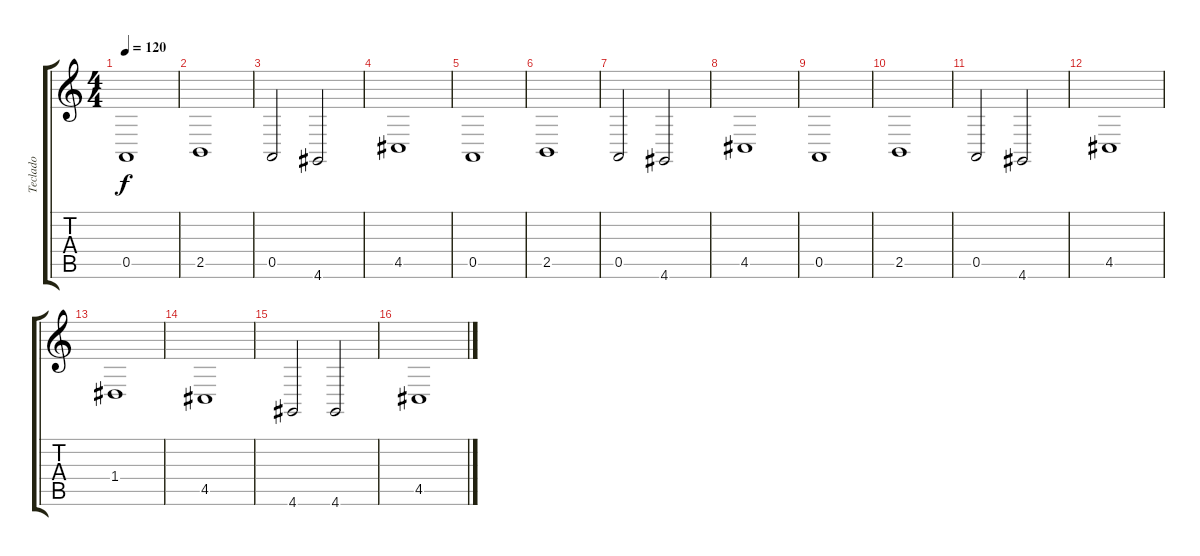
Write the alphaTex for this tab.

\track ("Teclado" "Teclado") {instrument voiceoohs}
\staff {score tabs}
\tuning (E4 B3 G3 D3 A2 E2) {hide}
\ts (4 4)
\tempo 120
\clef g2
\ks c
0.5.1{dy f} |
2.5.1 |
0.5.2 4.6.2 |
4.5.1 |
0.5.1 |
2.5.1 |
0.5.2 4.6.2 |
4.5.1 |
0.5.1 |
2.5.1 |
0.5.2 4.6.2 |
4.5.1 |
1.4.1 |
4.5.1 |
4.6.2 4.6.2 |
4.5.1
